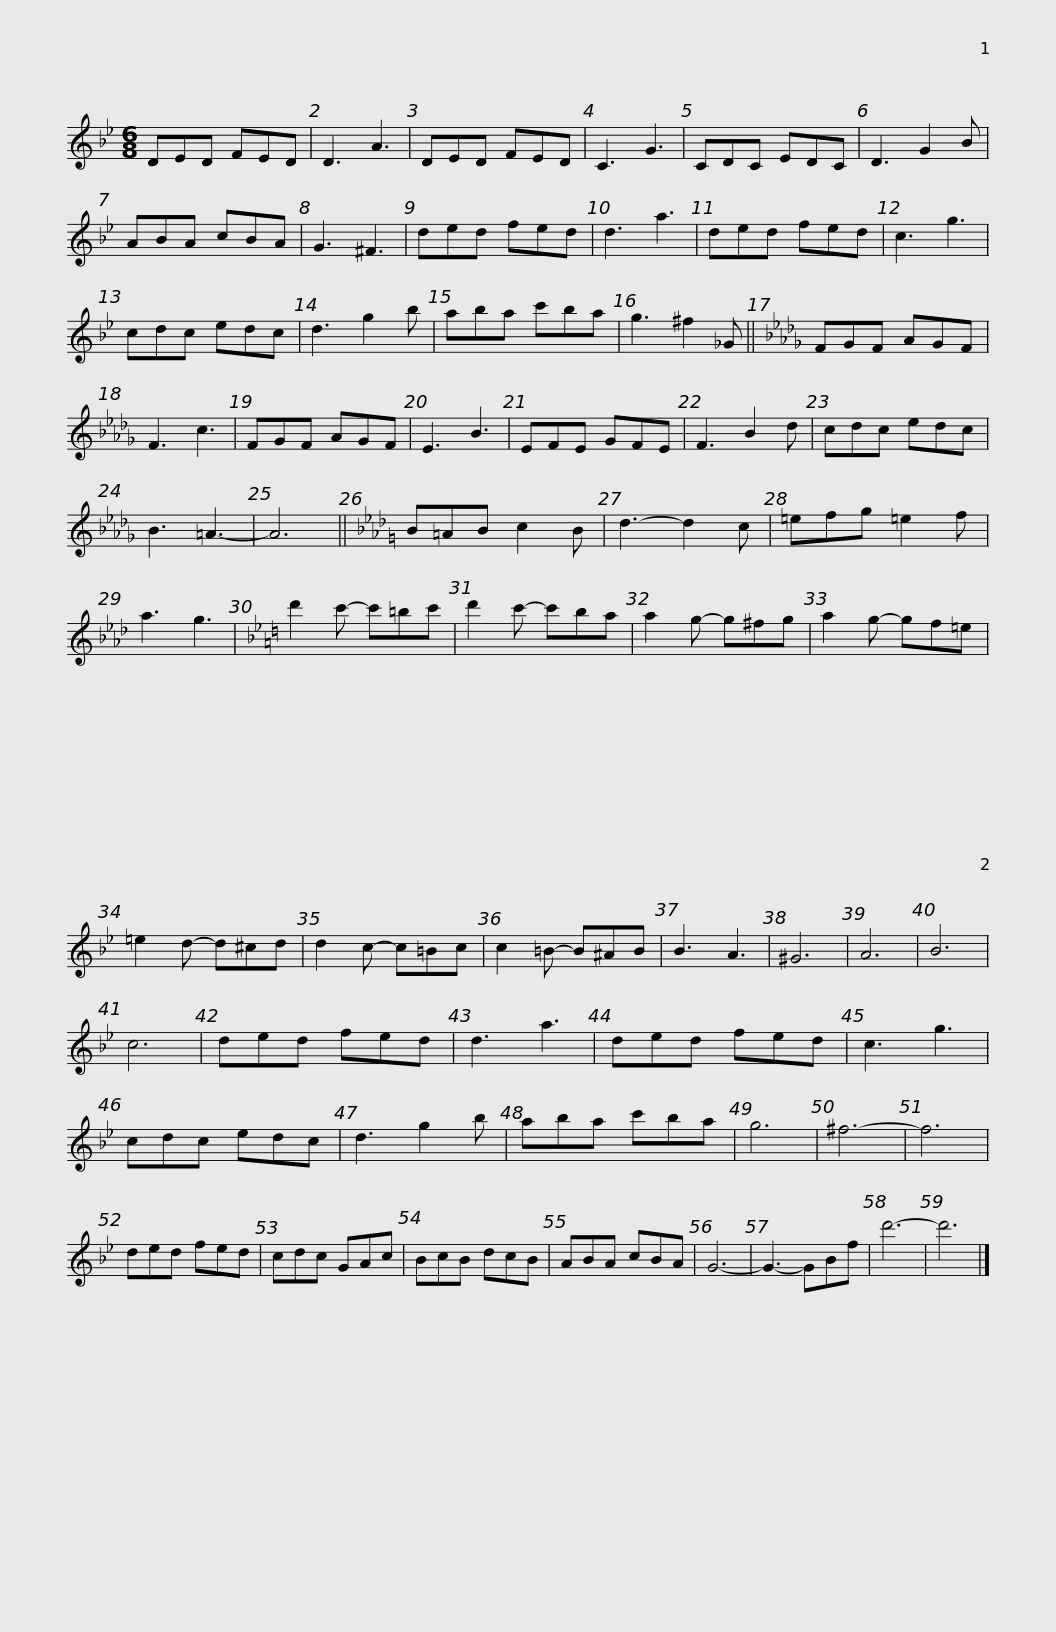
X:1
L:1/8
M:6/8
I:linebreak $
K:Bb
V:1 treble
V:1
 DED FED | D3 A3 | DED FED | C3 G3 | CDC EDC | %5
 D3 G2 B | ABA cBA | G3 ^F3 | ded fed |$ d3 a3 | %10
 ded fed | c3 g3 | cdc edc | d3 g2 b | aba c'ba | %15
 g3 ^f2 _G ||$[K:Db] FGF AGF | F3 c3 | FGF AGF | E3 B3 | %20
 EFE GFE | F3 B2 d | cdc edc | B3 =A3- | A6 ||$ %25
[K:Ab] B=AB c2 B | d3- d2 c | =efg =e2 f | a3 g3 |[K:Bb] d'2 c'- c'=bc' | %30
 d'2 c'- c'ba | a2 g- g^fg |$ a2 g- gf=e | =e2 d- d^cd | d2 c- c=Bc | %35
 c2 =B- B^AB | B3 A3 | ^G6 | A6 | B6 | %40
 c6 | ded fed |$ d3 a3 | ded fed | c3 g3 | %45
 cdc edc | d3 g2 b | aba c'ba | g6 | ^f6- | %50
 f6 | ded fed |$ cdc GAc | BcB dcB | ABA cBA | %55
 G6- | G3- GBf | d'6- | d'6 |] %59
